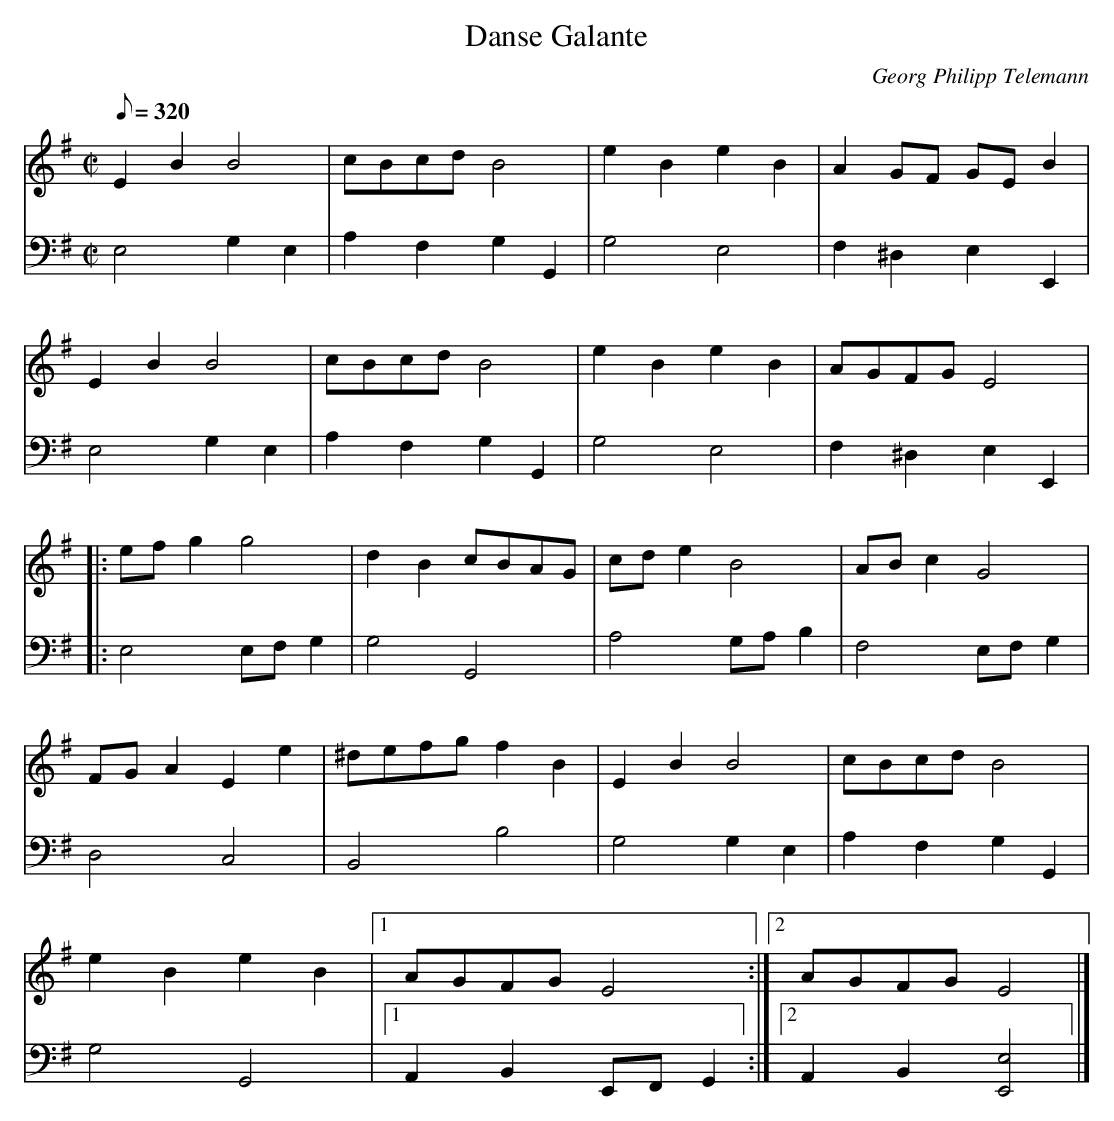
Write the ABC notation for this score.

X:1
T:Danse Galante
C:Georg Philipp Telemann
V:1 program 1 6
V:2 program 1 6 bass
M:C|
L:1/8
Q:320
K:Em
V:1
E2B2B4|cBcdB4|e2B2e2B2|A2GF GEB2|
V:2
E,4G,2E,2|A,2F,2G,2G,,2|G,4E,4|F,2^D,2E,2E,,2|
V:1
E2B2B4|cBcdB4|e2B2e2B2|AGFGE4|
V:2
E,4G,2E,2|A,2F,2G,2G,,2|G,4E,4|F,2^D,2E,2E,,2|
V:1
|:efg2g4|d2B2cBAG|cde2B4|ABc2G4|
V:2
|:E,4E,F,G,2|G,4G,,4|A,4G,A,B,2|F,4E,F,G,2|
V:1
FGA2E2e2|^defgf2B2|E2B2B4|cBcdB4|
V:2
D,4C,4|B,,4B,4|G,4G,2E,2|A,2F,2G,2G,,2|
V:1
e2B2e2B2|[1AGFGE4:|[2AGFGE4|]
V:2
G,4G,,4|[1A,,2B,,2E,,F,,G,,2:|[2A,,2B,,2[E,,4E,4]|]
